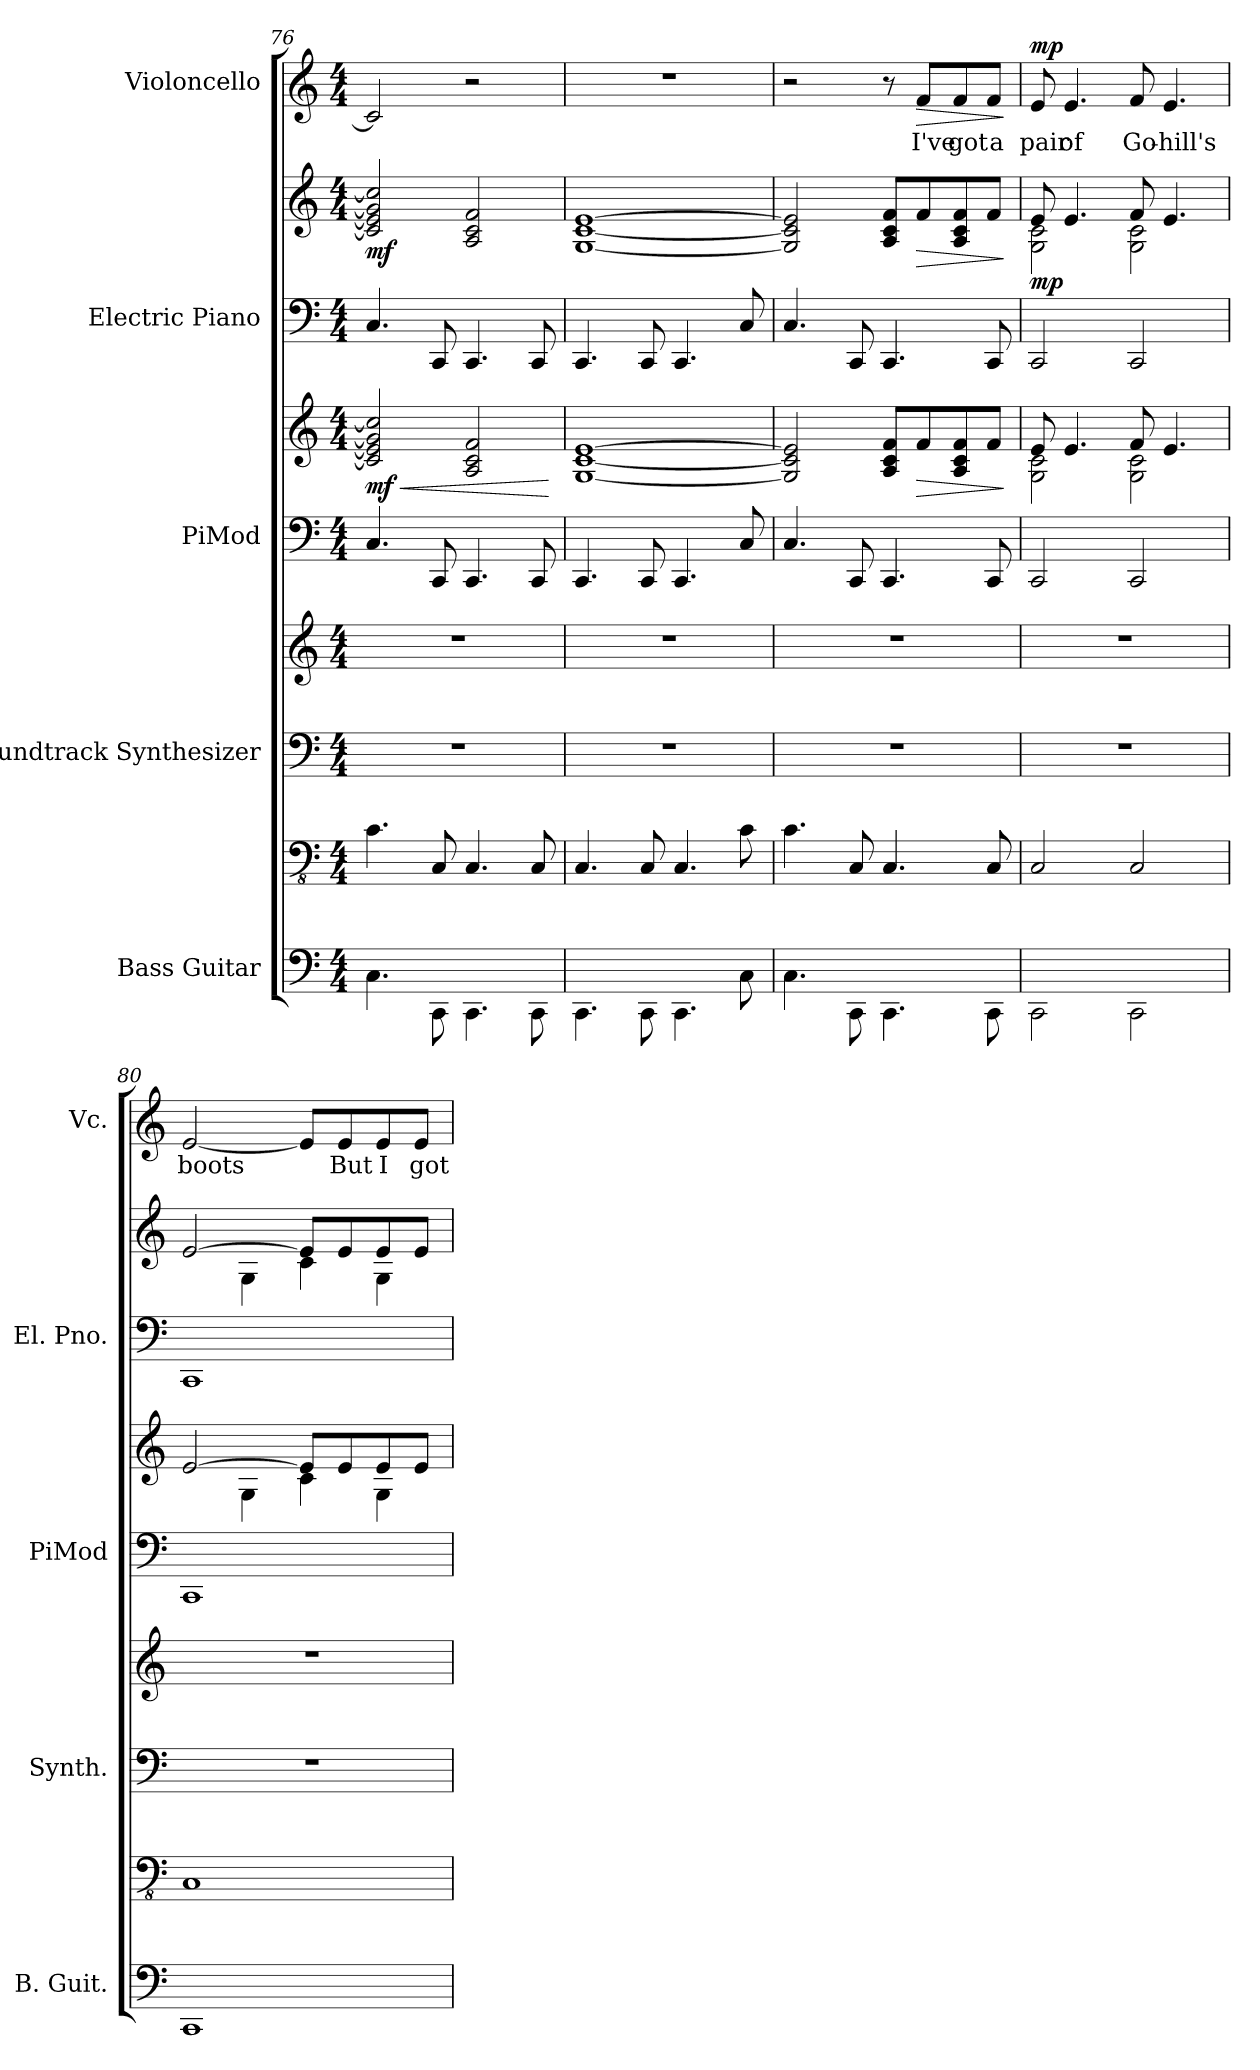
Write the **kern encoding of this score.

**kern	**kern	**kern	**kern	**kern	**kern	**dynam	**kern	**kern	**dynam	**kern	**text	**dynam
*part5	*part5	*part4	*part4	*part3	*part3	*part3	*part2	*part2	*part2	*part1	*part1	*part1
*staff9	*staff8	*staff7	*staff6	*staff5	*staff4	*staff4/5	*staff3	*staff2	*staff2/3	*staff1	*staff1	*staff1
*I"Bass Guitar	*	*I"Soundtrack Synthesizer	*	*I"PiMod	*	*	*I"Electric Piano	*	*	*I"Violoncello	*	*
*I'B. Guit.	*	*I'Synth.	*	*I'PiMod	*	*	*I'El. Pno.	*	*	*I'Vc.	*	*
*	*clefFv4	*clefF4	*clefG2	*clefF4	*clefG2	*	*clefF4	*clefG2	*	*clefG2	*	*
*k[]	*k[]	*k[]	*k[]	*k[]	*k[]	*	*k[]	*k[]	*	*k[]	*	*
*M4/4	*M4/4	*M4/4	*M4/4	*M4/4	*M4/4	*	*M4/4	*M4/4	*	*M4/4	*	*
=76	=76	=76	=76	=76	=76	=76	=76	=76	=76	=76	=76	=76
!	!	!	!	!	!	!LO:HP:b	!	!	!	!	!	!
!	!	!	!	!	!	!LO:DY:n=1:b	!	!	!LO:DY:b	!	!	!
4.C\	4.C\	1r	1r	4.C/	2c/] 2e/] 2g/] 2cc/]	< mf	4.C/	2c/] 2e/] 2g/] 2cc/]	mf	2c/]	.	.
8CC\	8CC/	.	.	8CC/	.	.	8CC/	.	.	.	.	.
4.CC\	4.CC/	.	.	4.CC/	2A/ 2c/ 2f/	.	4.CC/	2A/ 2c/ 2f/	.	2r	.	.
8CC\	8CC/	.	.	8CC/	.	.	8CC/	.	.	.	.	.
.	.	.	.	.	.	[	.	.	.	.	.	.
=77	=77	=77	=77	=77	=77	=77	=77	=77	=77	=77	=77	=77
4.CC\	4.CC/	1r	1r	4.CC/	[1G [1c [1e	.	4.CC/	[1G [1c [1e	.	1r	.	.
8CC\	8CC/	.	.	8CC/	.	.	8CC/	.	.	.	.	.
4.CC\	4.CC/	.	.	4.CC/	.	.	4.CC/	.	.	.	.	.
8C\	8C\	.	.	8C/	.	.	8C/	.	.	.	.	.
=78	=78	=78	=78	=78	=78	=78	=78	=78	=78	=78	=78	=78
4.C\	4.C\	1r	1r	4.C/	2G/] 2c/] 2e/]	.	4.C/	2G/] 2c/] 2e/]	.	2r	.	.
8CC\	8CC/	.	.	8CC/	.	.	8CC/	.	.	.	.	.
4.CC\	4.CC/	.	.	4.CC/	8A/ 8c/ 8f/L	.	4.CC/	8A/ 8c/ 8f/L	.	8r	.	.
!	!	!	!	!	!	!LO:HP:b	!	!	!LO:HP:b	!	!	!LO:HP:b
.	.	.	.	.	8f/	>	.	8f/	>	8f/L	I've	>
.	.	.	.	.	8A/ 8c/ 8f/	.	.	8A/ 8c/ 8f/	.	8f/	got	.
8CC\	8CC/	.	.	8CC/	8f/J	.	8CC/	8f/J	.	8f/J	a	.
.	.	.	.	.	.	]	.	.	]	.	.	]
=79	=79	=79	=79	=79	=79	=79	=79	=79	=79	=79	=79	=79
*	*	*	*	*	*^	*	*	*^	*	*	*	*
!	!	!	!	!	!	!	!	!	!	!	!LO:DY:b	!	!	!LO:DY:b
2CC\	2CC/	1r	1r	2CC/	8e/	2G\ 2c\	.	2CC/	8e/	2G\ 2c\	mp	8e/	pair	mp
.	.	.	.	.	4.e/	.	.	.	4.e/	.	.	4.e/	of	.
2CC\	2CC/	.	.	2CC/	8f/	2G\ 2c\	.	2CC/	8f/	2G\ 2c\	.	8f/	Go-	.
.	.	.	.	.	4.e/	.	.	.	4.e/	.	.	4.e/	-hill's	.
=80	=80	=80	=80	=80	=80	=80	=80	=80	=80	=80	=80	=80	=80	=80
1CC	1CC	1r	1r	1CC	[2e/	4ryy	.	1CC	[2e/	4ryy	.	[2e/	boots	.
.	.	.	.	.	.	4G\	.	.	.	4G\	.	.	.	.
.	.	.	.	.	8e/L]	4c\	.	.	8e/L]	4c\	.	8e/L]	.	.
.	.	.	.	.	8e/	.	.	.	8e/	.	.	8e/	But	.
.	.	.	.	.	8e/	4G\	.	.	8e/	4G\	.	8e/	I	.
.	.	.	.	.	8e/J	.	.	.	8e/J	.	.	8e/J	got	.
*	*	*	*	*	*v	*v	*	*	*v	*v	*	*	*	*
=	=	=	=	=	=	=	=	=	=	=	=	=
*-	*-	*-	*-	*-	*-	*-	*-	*-	*-	*-	*-	*-
